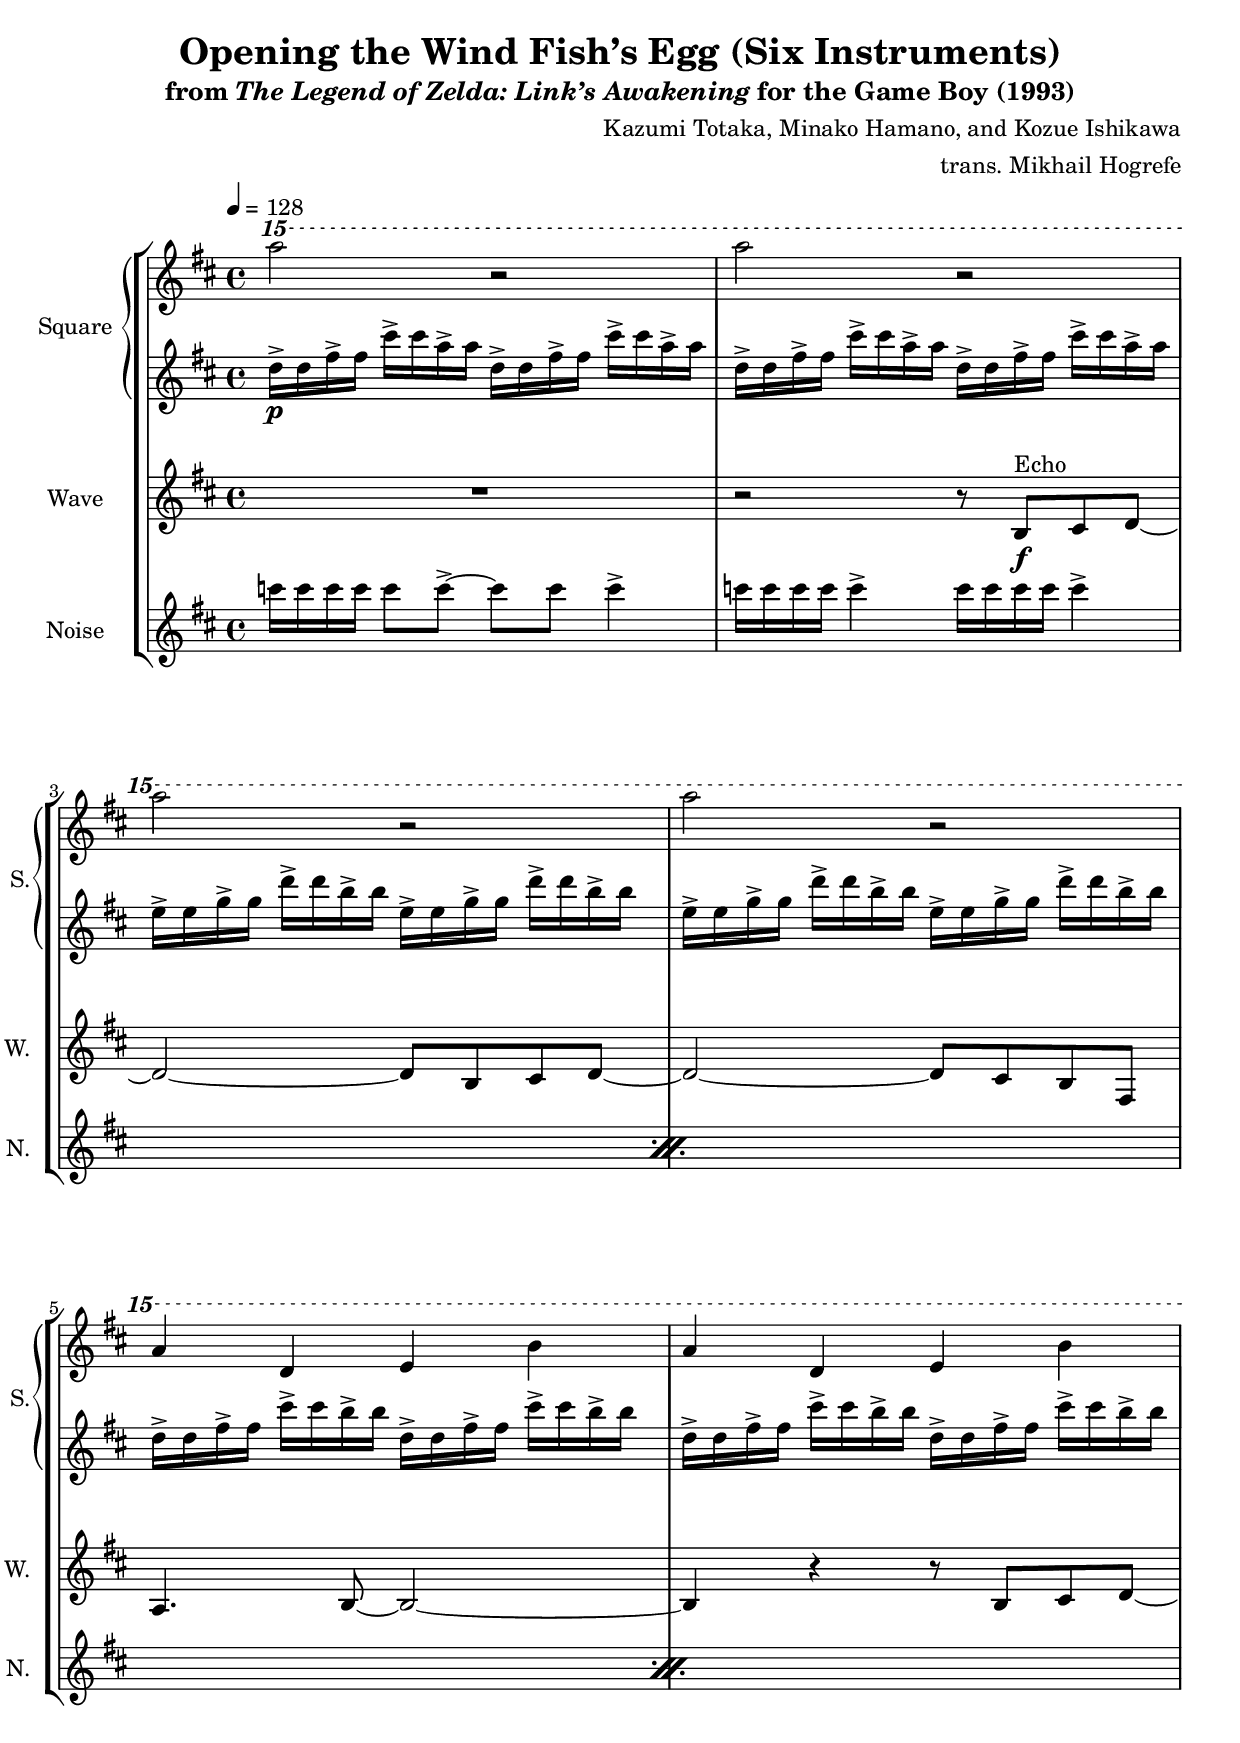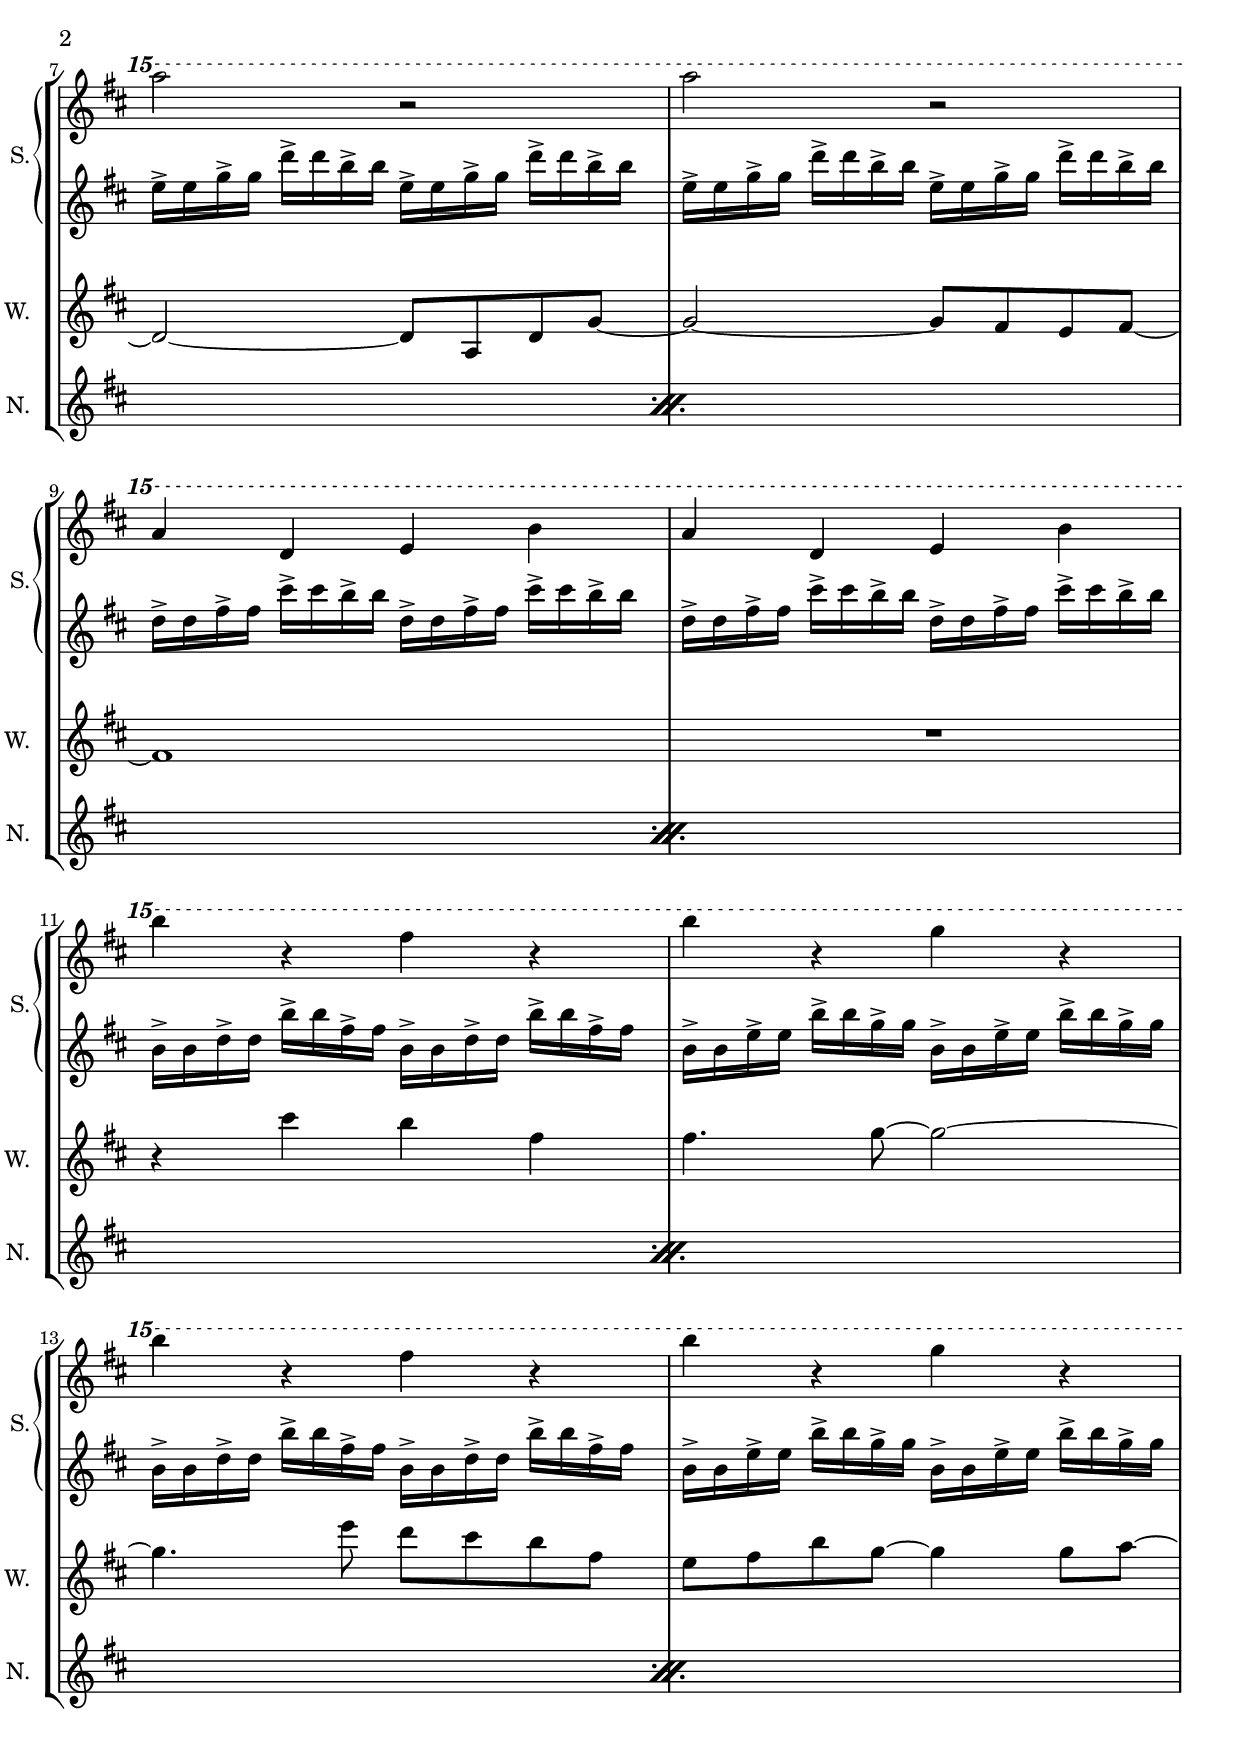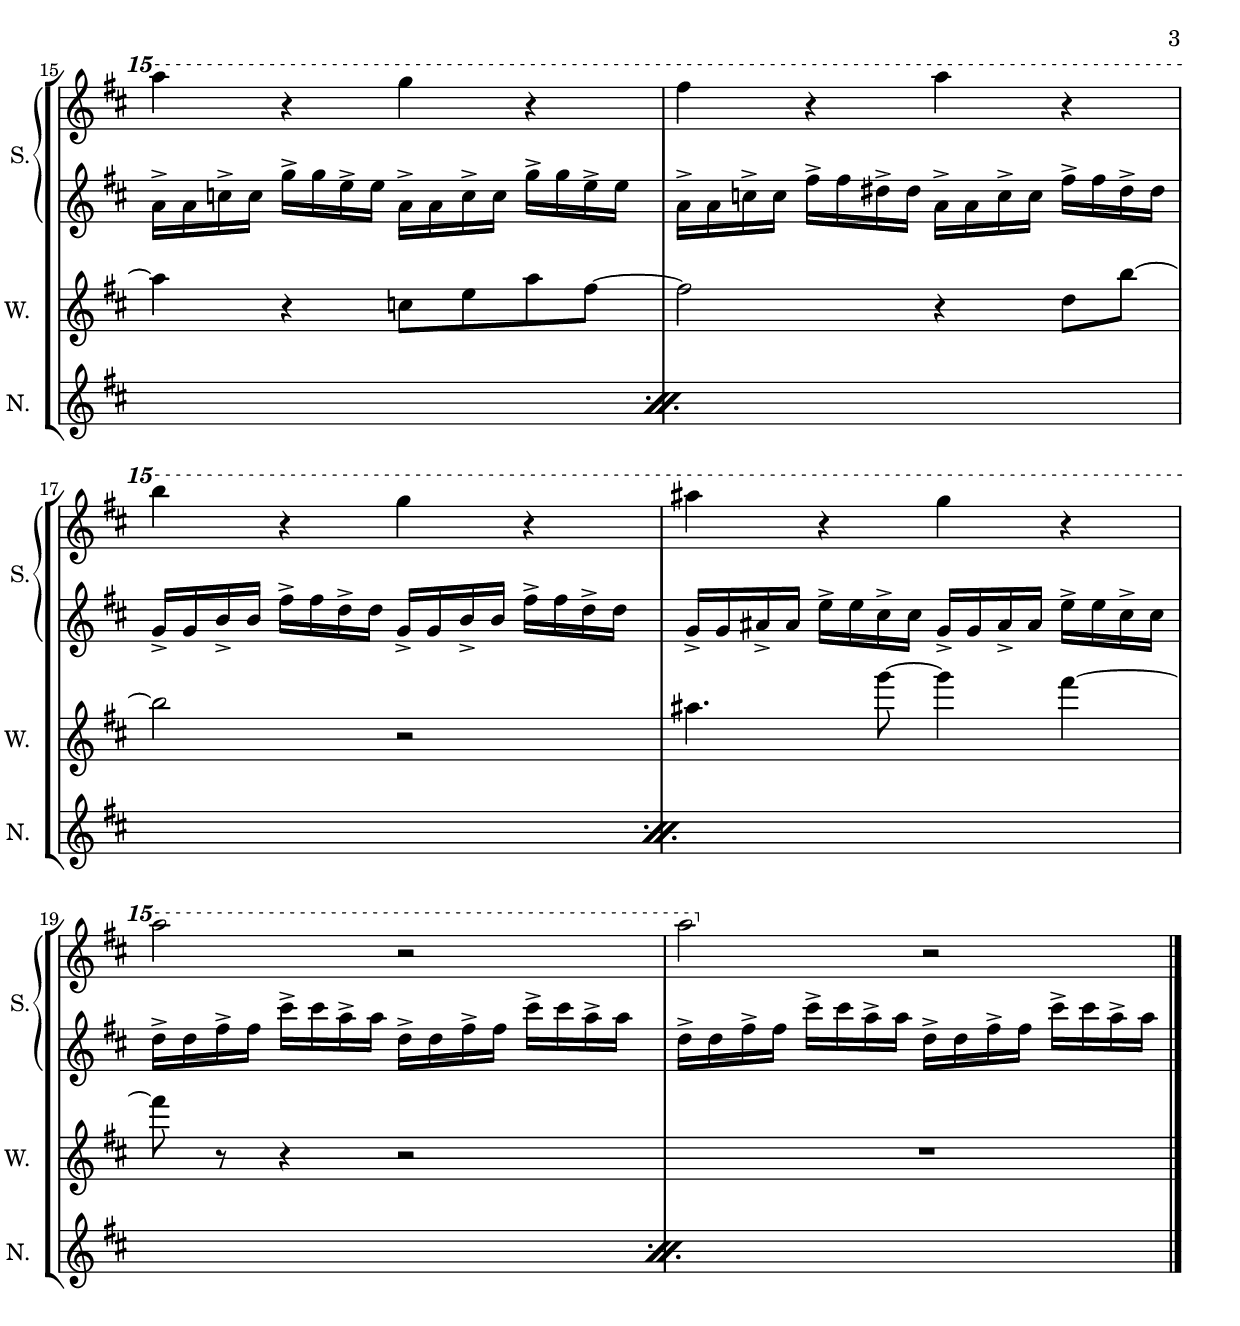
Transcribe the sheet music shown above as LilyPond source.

\version "2.22.0"

smaller = {
    \set fontSize = #-3
    \override Stem #'length-fraction = #0.56
    \override Beam #'thickness = #0.2688
    \override Beam #'length-fraction = #0.56
}

\book {
    \header {
        title = "Opening the Wind Fish’s Egg (Six Instruments)"
        subtitle = \markup { "from" {\italic "The Legend of Zelda: Link’s Awakening"} "for the Game Boy (1993)" }
        composer = "Kazumi Totaka, Minako Hamano, and Kozue Ishikawa"
        arranger = "trans. Mikhail Hogrefe"
    }

    \score {
        {
            \new StaffGroup <<
                \new GrandStaff <<
                    \set GrandStaff.instrumentName = "Square"
                    \set GrandStaff.shortInstrumentName = "S."
                    \new Staff \relative c''''' {      
\key b \minor
\tempo 4 = 128
\ottava #2
a2 r |
a2 r |
a2 r |
a2 r |
a,4 d, e b' |
a4 d, e b' |
a'2 r |
a2 r |
a,4 d, e b' |
a4 d, e b' |
b'4 r fis r |
b4 r g r |
b4 r fis r |
b4 r g r |
a4 r g r |
fis4 r a r |
b4 r g r |
ais4 r g r |
a2 r |
a2 \ottava #0 r |
                    }

                    \new Staff \relative c'' {                 
\key b \minor
d16->\p d fis-> fis cis'-> cis a-> a d,-> d fis-> fis cis'-> cis a-> a |
d,16-> d fis-> fis cis'-> cis a-> a d,-> d fis-> fis cis'-> cis a-> a |
e16-> e g-> g d'-> d b-> b e,-> e g-> g d'-> d b-> b |
e,16-> e g-> g d'-> d b-> b e,-> e g-> g d'-> d b-> b |
d,16-> d fis-> fis cis'-> cis b-> b d,-> d fis-> fis cis'-> cis b-> b |
d,16-> d fis-> fis cis'-> cis b-> b d,-> d fis-> fis cis'-> cis b-> b |
e,16-> e g-> g d'-> d b-> b e,-> e g-> g d'-> d b-> b |
e,16-> e g-> g d'-> d b-> b e,-> e g-> g d'-> d b-> b |
d,16-> d fis-> fis cis'-> cis b-> b d,-> d fis-> fis cis'-> cis b-> b |
d,16-> d fis-> fis cis'-> cis b-> b d,-> d fis-> fis cis'-> cis b-> b |
b,16-> b d-> d b'-> b fis-> fis b,-> b d-> d b'-> b fis-> fis |
b,16-> b e-> e b'-> b g-> g b,-> b e-> e b'-> b g-> g |
b,16-> b d-> d b'-> b fis-> fis b,-> b d-> d b'-> b fis-> fis |
b,16-> b e-> e b'-> b g-> g b,-> b e-> e b'-> b g-> g |
a,16-> a c-> c g'-> g e-> e a,-> a c-> c g'-> g e-> e |
a,16-> a c-> c fis-> fis dis-> dis a-> a c-> c fis-> fis dis-> dis |
g,16-> g b-> b fis'-> fis d-> d g,-> g b-> b fis'-> fis d-> d |
g,16-> g ais-> ais e'-> e cis-> cis g-> g ais-> ais e'-> e cis-> cis |
d16-> d fis-> fis cis'-> cis a-> a d,-> d fis-> fis cis'-> cis a-> a |
d,16-> d fis-> fis cis'-> cis a-> a d,-> d fis-> fis cis'-> cis a-> a |
                    }
                >>

                \new Staff \relative c' {
                    \set Staff.instrumentName = "Wave"
                    \set Staff.shortInstrumentName = "W."
\key b \minor
R1 |
r2 r8 b\f^\markup{Echo} cis d ~ |
d2 ~ d8 b cis d ~ |
d2 ~ d8 cis b fis |
a4. b8 ~ b2 ~ |
b4 r r8 b cis d ~ |
d2 ~ d8 a d g ~ |
g2 ~ g8 fis e fis ~ |
fis1 |
R1 |
r4 cis'' b fis |
fis4. g8 ~ g2 ~ |
g4. e'8 d cis b fis |
e8 fis b g ~ g4 g8 a ~ |
a4 r c,8 e a fis ~ |
fis2 r4 d8 b' ~ |
b2 r |
ais4. g'8 ~ g4 fis ~ |
fis8 r r4 r2 |
R1 |
\bar "|."
                }

                \new Staff \relative c''' {
                    \set Staff.instrumentName = "Noise"
                    \set Staff.shortInstrumentName = "N."
\key b \minor
\repeat percent 10 {
c16 c c c c8 c-> ~ c c c4-> |
c16 c c c c4-> c16 c c c c4-> |
}
                }
            >>
        }
        \layout {
            \context {
                \Staff
                \RemoveEmptyStaves
            }
            \context {
                \DrumStaff
                \RemoveEmptyStaves
            }
        }
    }
}
